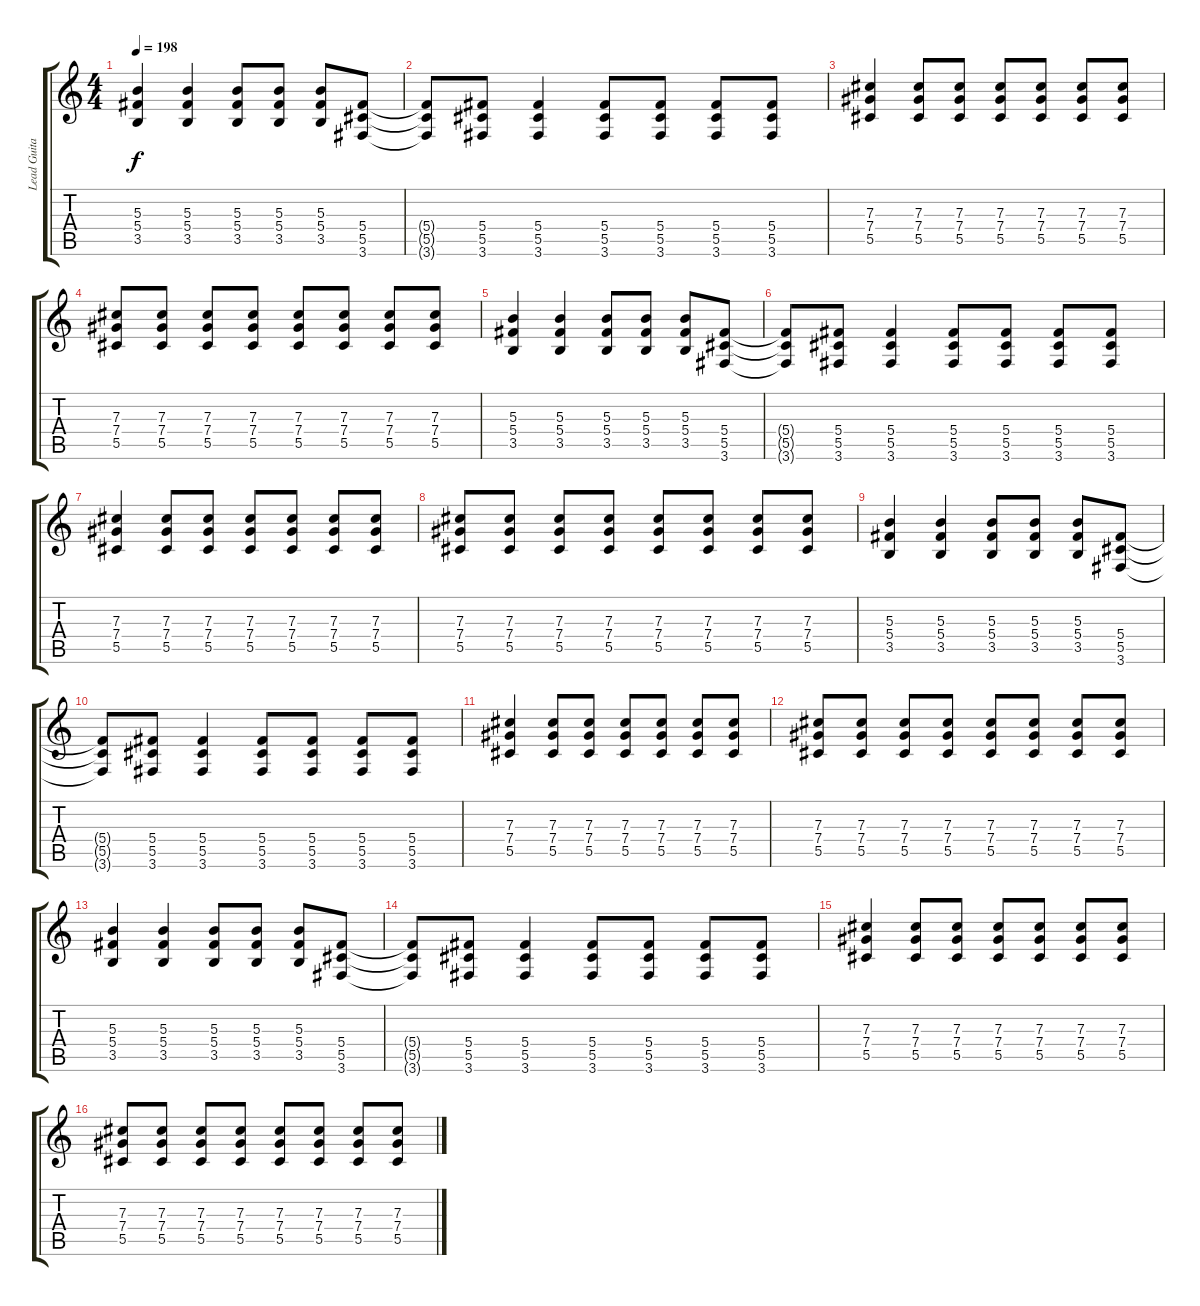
\track ("Lead Guitar  " "Lead Guita") {instrument overdrivenguitar}
\staff {score tabs}
\tuning (Eb4 Bb3 Gb3 Db3 Ab2 Eb2) {hide}
\ts (4 4)
\tempo 198
\clef g2
\ks c
(5.3 5.4 3.5).4{dy f} (5.3 5.4 3.5).4 (5.3 5.4 3.5).8 (5.3 5.4 3.5).8 (5.3 5.4 3.5).8 (5.4 5.5 3.6).8 |
(5.4{t} 5.5{t} 3.6{t}).8 (5.4 5.5 3.6).8 (5.4 5.5 3.6).4 (5.4 5.5 3.6).8 (5.4 5.5 3.6).8 (5.4 5.5 3.6).8 (5.4 5.5 3.6).8 |
(7.3 7.4 5.5).4 (7.3 7.4 5.5).8 (7.3 7.4 5.5).8 (7.3 7.4 5.5).8 (7.3 7.4 5.5).8 (7.3 7.4 5.5).8 (7.3 7.4 5.5).8 |
(7.3 7.4 5.5).8 (7.3 7.4 5.5).8 (7.3 7.4 5.5).8 (7.3 7.4 5.5).8 (7.3 7.4 5.5).8 (7.3 7.4 5.5).8 (7.3 7.4 5.5).8 (7.3 7.4 5.5).8 |
(5.3 5.4 3.5).4 (5.3 5.4 3.5).4 (5.3 5.4 3.5).8 (5.3 5.4 3.5).8 (5.3 5.4 3.5).8 (5.4 5.5 3.6).8 |
(5.4{t} 5.5{t} 3.6{t}).8 (5.4 5.5 3.6).8 (5.4 5.5 3.6).4 (5.4 5.5 3.6).8 (5.4 5.5 3.6).8 (5.4 5.5 3.6).8 (5.4 5.5 3.6).8 |
(7.3 7.4 5.5).4 (7.3 7.4 5.5).8 (7.3 7.4 5.5).8 (7.3 7.4 5.5).8 (7.3 7.4 5.5).8 (7.3 7.4 5.5).8 (7.3 7.4 5.5).8 |
(7.3 7.4 5.5).8 (7.3 7.4 5.5).8 (7.3 7.4 5.5).8 (7.3 7.4 5.5).8 (7.3 7.4 5.5).8 (7.3 7.4 5.5).8 (7.3 7.4 5.5).8 (7.3 7.4 5.5).8 |
(5.3 5.4 3.5).4 (5.3 5.4 3.5).4 (5.3 5.4 3.5).8 (5.3 5.4 3.5).8 (5.3 5.4 3.5).8 (5.4 5.5 3.6).8 |
(5.4{t} 5.5{t} 3.6{t}).8 (5.4 5.5 3.6).8 (5.4 5.5 3.6).4 (5.4 5.5 3.6).8 (5.4 5.5 3.6).8 (5.4 5.5 3.6).8 (5.4 5.5 3.6).8 |
(7.3 7.4 5.5).4 (7.3 7.4 5.5).8 (7.3 7.4 5.5).8 (7.3 7.4 5.5).8 (7.3 7.4 5.5).8 (7.3 7.4 5.5).8 (7.3 7.4 5.5).8 |
(7.3 7.4 5.5).8 (7.3 7.4 5.5).8 (7.3 7.4 5.5).8 (7.3 7.4 5.5).8 (7.3 7.4 5.5).8 (7.3 7.4 5.5).8 (7.3 7.4 5.5).8 (7.3 7.4 5.5).8 |
(5.3 5.4 3.5).4 (5.3 5.4 3.5).4 (5.3 5.4 3.5).8 (5.3 5.4 3.5).8 (5.3 5.4 3.5).8 (5.4 5.5 3.6).8 |
(5.4{t} 5.5{t} 3.6{t}).8 (5.4 5.5 3.6).8 (5.4 5.5 3.6).4 (5.4 5.5 3.6).8 (5.4 5.5 3.6).8 (5.4 5.5 3.6).8 (5.4 5.5 3.6).8 |
(7.3 7.4 5.5).4 (7.3 7.4 5.5).8 (7.3 7.4 5.5).8 (7.3 7.4 5.5).8 (7.3 7.4 5.5).8 (7.3 7.4 5.5).8 (7.3 7.4 5.5).8 |
(7.3 7.4 5.5).8 (7.3 7.4 5.5).8 (7.3 7.4 5.5).8 (7.3 7.4 5.5).8 (7.3 7.4 5.5).8 (7.3 7.4 5.5).8 (7.3 7.4 5.5).8 (7.3 7.4 5.5).8
